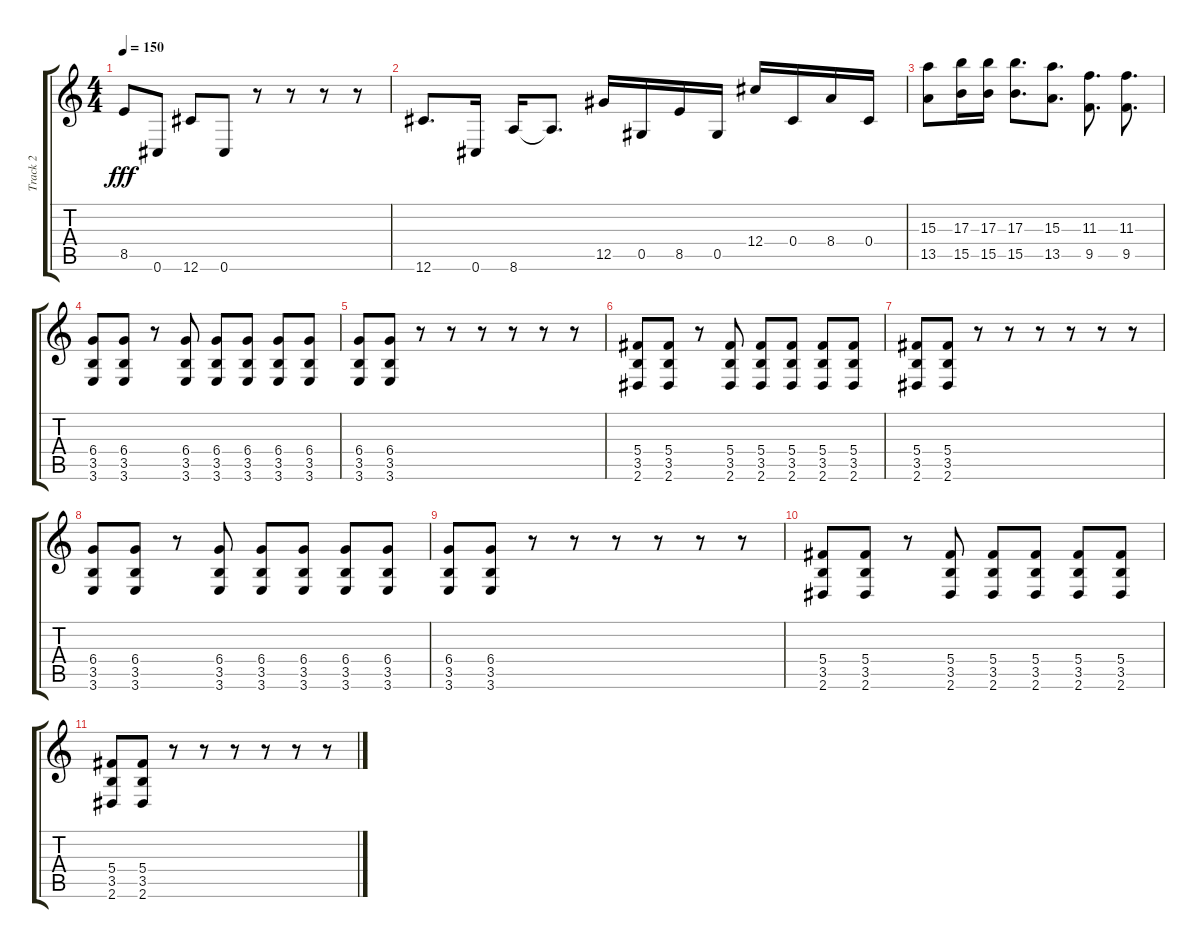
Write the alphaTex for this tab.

\track ("Track 2" "Track 2") {instrument distortionguitar}
\staff {score tabs}
\tuning (Eb4 Bb3 Gb3 Db3 Ab2 Db2) {hide}
\ts (4 4)
\tempo 150
\clef g2
\ks c
8.5.8{dy fff} 0.6.8 12.6.8 0.6.8 r.8 r.8 r.8 r.8 |
12.6.8{d} 0.6.16 8.6.16 8.6{t}.8{d} 12.5.16 0.5.16 8.5.16 0.5.16 12.4.16 0.4.16 8.4.16 0.4.16 |
(15.3 13.5).8 (17.3 15.5).16 (17.3 15.5).16 (17.3 15.5).8{d} (15.3 13.5).8{d} (11.3 9.5).8{d} (11.3 9.5).8{d} |
(6.4 3.5 3.6).8 (6.4 3.5 3.6).8 r.8 (6.4 3.5 3.6).8 (6.4 3.5 3.6).8 (6.4 3.5 3.6).8 (6.4 3.5 3.6).8 (6.4 3.5 3.6).8 |
(6.4 3.5 3.6).8 (6.4 3.5 3.6).8 r.8 r.8 r.8 r.8 r.8 r.8 |
(5.4 3.5 2.6).8 (5.4 3.5 2.6).8 r.8 (5.4 3.5 2.6).8 (5.4 3.5 2.6).8 (5.4 3.5 2.6).8 (5.4 3.5 2.6).8 (5.4 3.5 2.6).8 |
(5.4 3.5 2.6).8 (5.4 3.5 2.6).8 r.8 r.8 r.8 r.8 r.8 r.8 |
(6.4 3.5 3.6).8 (6.4 3.5 3.6).8 r.8 (6.4 3.5 3.6).8 (6.4 3.5 3.6).8 (6.4 3.5 3.6).8 (6.4 3.5 3.6).8 (6.4 3.5 3.6).8 |
(6.4 3.5 3.6).8 (6.4 3.5 3.6).8 r.8 r.8 r.8 r.8 r.8 r.8 |
(5.4 3.5 2.6).8 (5.4 3.5 2.6).8 r.8 (5.4 3.5 2.6).8 (5.4 3.5 2.6).8 (5.4 3.5 2.6).8 (5.4 3.5 2.6).8 (5.4 3.5 2.6).8 |
(5.4 3.5 2.6).8 (5.4 3.5 2.6).8 r.8 r.8 r.8 r.8 r.8 r.8
